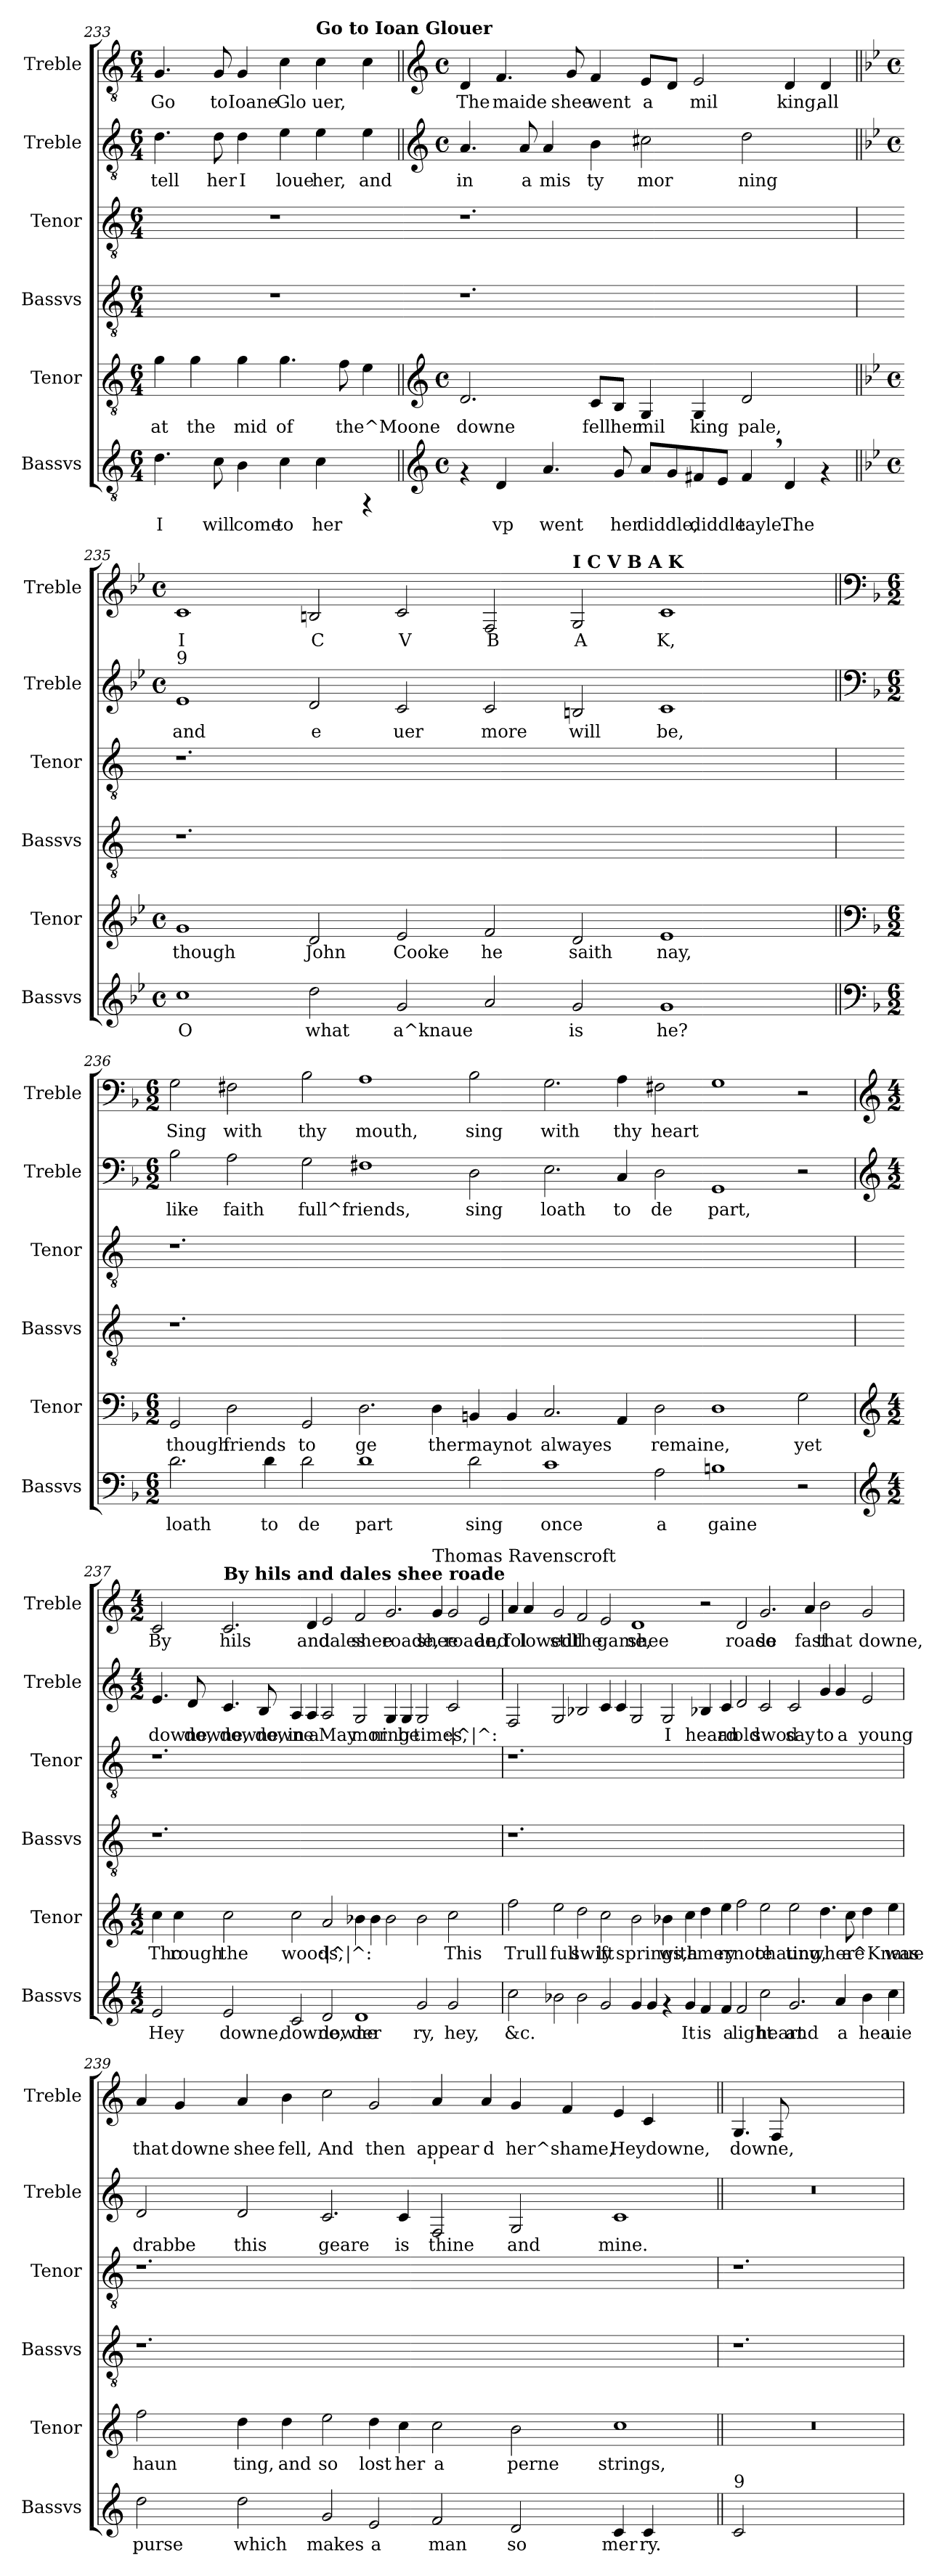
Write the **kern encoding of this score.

**kern	**text	**kern	**text	**kern	**kern	**kern	**text	**kern	**text
*part6	*part6	*part5	*part5	*part4	*part3	*part2	*part2	*part1	*part1
*staff6	*staff6	*staff5	*staff5	*staff4	*staff3	*staff2	*staff2	*staff1	*staff1
*I"Bassvs	*	*I"Tenor	*	*I"Bassvs	*I"Tenor	*I"Treble	*	*I"Treble	*
*I'Bassvs	*	*I'Tenor	*	*I'Bassvs	*I'Tenor	*I'Treble	*	*I'Treble	*
!!LO:LB:g=z
*clefGv2	*	*clefGv2	*	*clefGv2	*clefGv2	*clefGv2	*	*clefGv2	*
*k[]	*	*k[]	*	*k[]	*k[]	*k[]	*	*k[]	*
*C:	*	*C:	*	*C:	*C:	*C:	*	*C:	*
*M6/4	*	*M6/4	*	*M6/4	*M6/4	*M6/4	*	*M6/4	*
=233	=233	=233	=233	=233	=233	=233	=233	=233	=233
!	!LO:LY:b:cj	!	!LO:LY:b:cj	!	!	!	!LO:LY:b:cj	!	!LO:LY:b:cj
4.d\	I	4g\	at	1.r	1.r	4.d\	tell	4.G/	Go
!	!	!	!LO:LY:b:cj	!	!	!	!	!	!
.	.	4g\	the	.	.	.	.	.	.
!	!LO:LY:b:cj	!	!	!	!	!	!LO:LY:b:cj	!	!LO:LY:b:cj
8c\	will	.	.	.	.	8d\	her	8G/	to
!	!LO:LY:b:cj	!	!LO:LY:b:cj	!	!	!	!LO:LY:b:cj	!	!LO:LY:b:cj
4B\	come	4g\	mid	.	.	4d\	I	4G/	Ioane
!	!LO:LY:b:cj	!	!LO:LY:b:cj	!	!	!	!LO:LY:b:cj	!	!LO:LY:b:cj
4c\	to	4.g\	of	.	.	4e\	loue	4c\	Glo
!	!	!	!	!	!	!	!	!LO:TX:a:B:t=Go to Ioan Glouer	!
!	!LO:LY:b:cj	!	!	!	!	!	!LO:LY:b:cj	!	!LO:LY:b:cj
4c\	her	.	.	.	.	4e\	her,	4c\	uer,
!	!	!	!LO:LY:b:cj	!	!	!	!	!	!
.	.	8f\	the^Moone	.	.	.	.	.	.
!	!	!	!LO:LY:b:cj	!	!	!	!LO:LY:b:cj	!	!LO:LY:b:cj
4rFF	.	4e\	.	.	.	4e\	and	4c\	.
!!LO:PB:g=z
=234||	=234||	=234||	=234||	=234	=234	=234||	=234||	=234||	=234||
*clefG2	*	*clefG2	*	*	*	*clefG2	*	*clefG2	*
*M4/4	*	*M4/4	*	*	*	*M4/4	*	*M4/4	*
*met(c)	*	*met(c)	*	*	*	*met(c)	*	*met(c)	*
!	!	!	!LO:LY:b:cj	!	!	!	!LO:LY:b:cj	!	!LO:LY:b:cj
4rf	.	2.d/	downe	1.r	1.r	4.a/	in	4d/	The
!	!LO:LY:b:cj	!	!	!	!	!	!	!	!LO:LY:b:cj
4d/	vp	.	.	.	.	.	.	4.f/	maide
!	!	!	!	!	!	!	!LO:LY:b:cj	!	!
.	.	.	.	.	.	8a/	a	.	.
!	!LO:LY:b:cj	!	!	!	!	!	!LO:LY:b:cj	!	!
4.a/	went	.	.	.	.	4a/	mis	.	.
!	!	!	!	!	!	!	!	!	!LO:LY:b:cj
.	.	.	.	.	.	.	.	8g/	shee
!	!	!	!LO:LY:b:cj	!	!	!	!LO:LY:b:cj	!	!LO:LY:b:cj
.	.	8c/L	fell	.	.	4b\	ty	4f/	went
!	!LO:LY:b:cj	!	!LO:LY:b:cj	!	!	!	!	!	!
8g/	her	8B/J	her	.	.	.	.	.	.
!	!LO:LY:b:cj	!	!LO:LY:b:cj	!	!	!	!LO:LY:b:cj	!	!LO:LY:b:cj
8a/L	diddle,	4G/	mil	.	.	2cc#X\	mor	8e/L	a
!	!LO:LY:b:cj	!	!	!	!	!	!	!	!LO:LY:b:cj
8g/	.	.	.	.	.	.	.	8d/J	.
!	!LO:LY:b:cj	!	!LO:LY:b:cj	!	!	!	!	!	!LO:LY:b:cj
8f#X/	diddle	4G/	king	.	.	.	.	2e/	mil
!	!LO:LY:b:cj	!	!	!	!	!	!	!	!
8e/J	.	.	.	.	.	.	.	.	.
!	!LO:LY:b:cj	!	!LO:LY:b:cj	!	!	!	!LO:LY:b:cj	!	!
4f#,>/	tayle.	2d/	pale,	2.ryy	2.ryy	2dd\	ning	.	.
!	!LO:LY:b:cj	!	!	!	!	!	!	!	!LO:LY:b:cj
4d/	The	.	.	.	.	.	.	4d/	king,
!	!	!	!	!	!	!	!	!	!LO:LY:b:cj
4rf	.	4ryy	.	.	.	4ryy	.	4d/	all
!!LO:LB:g=z
=235||	=235||	=235||	=235||	=235	=235	=235||	=235||	=235||	=235||
*k[b-e-]	*	*k[b-e-]	*	*	*	*k[b-e-]	*	*k[b-e-]	*
*B-:	*	*B-:	*	*	*	*B-:	*	*B-:	*
*M4/4	*	*M4/4	*	*	*	*M4/4	*	*M4/4	*
*met(c)	*	*met(c)	*	*	*	*met(c)	*	*met(c)	*
!	!	!	!	!	!	!LO:TX:a:t=9	!	!	!
!	!LO:LY:b:cj	!	!LO:LY:b:cj	!	!	!	!LO:LY:b:cj	!	!LO:LY:b:cj
1cc	O	1g	though	1.r	1.r	1e-	and	1c	I
!	!LO:LY:b:cj	!	!LO:LY:b:cj	!	!	!	!LO:LY:b:cj	!	!LO:LY:b:cj
2dd\	what	2d/	John	.	.	2d/	e	2Bn/	C
!	!LO:LY:b:cj	!	!LO:LY:b:cj	!	!	!	!LO:LY:b:cj	!	!LO:LY:b:cj
2g/	a^knaue	2e-/	Cooke	0ryy	0ryy	2c/	uer	2c/	V
!	!LO:LY:b:cj	!	!LO:LY:b:cj	!	!	!	!LO:LY:b:cj	!	!LO:LY:b:cj
2a/	.	2f/	he	.	.	2c/	more	2F/	B
!	!	!	!	!	!	!	!	!LO:TX:a:B:t=I C V B A K	!
!	!LO:LY:b:cj	!	!LO:LY:b:cj	!	!	!	!LO:LY:b:cj	!	!LO:LY:b:cj
2g/	is	2d/	saith	.	.	2Bn/	will	2G/	A
!	!LO:LY:b:cj	!	!LO:LY:b:cj	!	!	!	!LO:LY:b:cj	!	!LO:LY:b:cj
1g	he?	1e-	nay,	.	.	1c	be,	1c	K,
.	.	.	.	2ryy	2ryy	.	.	.	.
!!LO:PB:g=z
=236||	=236||	=236||	=236||	=236	=236	=236||	=236||	=236||	=236||
*clefF4	*	*clefF4	*	*	*	*clefF4	*	*clefF4	*
*k[b-]	*	*k[b-]	*	*	*	*k[b-]	*	*k[b-]	*
*F:	*	*F:	*	*	*	*F:	*	*F:	*
*M6/2	*	*M6/2	*	*	*	*M6/2	*	*M6/2	*
!	!LO:LY:b:cj	!	!LO:LY:b:cj	!	!	!	!LO:LY:b:cj	!	!LO:LY:b:cj
2.d\	loath	2GG/	though	1.r	1.r	2B-\	like	2G\	Sing
!	!	!	!LO:LY:b:cj	!	!	!	!LO:LY:b:cj	!	!LO:LY:b:cj
.	.	2D\	friends	.	.	2A\	faith	2F#X\	with
!	!LO:LY:b:cj	!	!	!	!	!	!	!	!
4d\	to	.	.	.	.	.	.	.	.
!	!LO:LY:b:cj	!	!LO:LY:b:cj	!	!	!	!LO:LY:b:cj	!	!LO:LY:b:cj
2d\	de	2GG/	to	.	.	2G\	full^friends,	2B-\	thy
!	!LO:LY:b:cj	!	!LO:LY:b:cj	!	!	!	!LO:LY:b:cj	!	!LO:LY:b:cj
1d	part	2.D\	ge	00ryy	00ryy	1F#X	.	1A	mouth,
!	!	!	!LO:LY:b:cj	!	!	!	!	!	!
.	.	4D\	ther	.	.	.	.	.	.
!	!LO:LY:b:cj	!	!LO:LY:b:cj	!	!	!	!LO:LY:b:cj	!	!LO:LY:b:cj
2d\	sing	4BBn/	maynot	.	.	2D\	sing	2B-\	sing
!	!	!	!LO:LY:b:cj	!	!	!	!	!	!
.	.	4BB/	.	.	.	.	.	.	.
!	!LO:LY:b:cj	!	!LO:LY:b:cj	!	!	!	!LO:LY:b:cj	!	!LO:LY:b:cj
1c	once	2.C/	alwayes	.	.	2.E\	loath	2.G\	with
!	!	!	!LO:LY:b:cj	!	!	!	!LO:LY:b:cj	!	!LO:LY:b:cj
.	.	4AA/	.	.	.	4C/	to	4A\	thy
!	!LO:LY:b:cj	!	!LO:LY:b:cj	!	!	!	!LO:LY:b:cj	!	!LO:LY:b:cj
2A\	a	2D\	remaine,	.	.	2D\	de	2F#X\	heart
!	!LO:LY:b:cj	!	!LO:LY:b:cj	!	!	!	!LO:LY:b:cj	!	!LO:LY:b:cj
1Bn	gaine	1D	.	.	.	1GG	part,	1G	.
!	!	!	!LO:LY:b:cj	!	!	!	!	!	!
2r	.	2G\	yet	2ryy	2ryy	2r	.	2r	.
!!LO:LB:g=z
=237	=237	=237	=237	=237	=237	=237	=237	=237	=237
*clefG2	*	*clefG2	*	*	*	*clefG2	*	*clefG2	*
*k[]	*	*k[]	*	*	*	*k[]	*	*k[]	*
*C:	*	*C:	*	*	*	*C:	*	*C:	*
*M4/2	*	*M4/2	*	*	*	*M4/2	*	*M4/2	*
!	!LO:LY:b:cj	!	!LO:LY:b:cj	!	!	!	!LO:LY:b:cj	!	!LO:LY:b:cj
2e/	Hey	4cc\	Tho	1.r	1.r	4.e/	downe,	2c/	By
!	!	!	!LO:LY:b:cj	!	!	!	!	!	!
.	.	4cc\	rough	.	.	.	.	.	.
!	!	!	!	!	!	!	!LO:LY:b:cj	!	!
.	.	.	.	.	.	8d/	downe,	.	.
!	!	!	!	!	!	!	!	!LO:TX:a:B:t=By hils and dales shee roade	!
!	!LO:LY:b:cj	!	!LO:LY:b:cj	!	!	!	!LO:LY:b:cj	!	!LO:LY:b:cj
2e/	downe,	2cc\	the	.	.	4.c/	downe,	2.c/	hils
!	!	!	!	!	!	!	!LO:LY:b:cj	!	!
.	.	.	.	.	.	8B/	downe	.	.
!	!LO:LY:b:cj	!	!LO:LY:b:cj	!	!	!	!LO:LY:b:cj	!	!
2c/	downe,	2cc\	woods,	.	.	4A/	in	.	.
!	!	!	!	!	!	!	!LO:LY:b:cj	!	!LO:LY:b:cj
.	.	.	.	.	.	4A/	a	4d/	and
!	!LO:LY:b:cj	!	!LO:LY:b:cj	!	!	!	!LO:LY:b:cj	!	!LO:LY:b:cj
2d/	downe	2a/	:|^|^:	0.ryy	0.ryy	2A/	May	2e/	dales
!	!LO:LY:b:cj	!	!LO:LY:b:cj	!	!	!	!LO:LY:b:cj	!	!LO:LY:b:cj
1d	der	4b-X\	.	.	.	2G/	mor	2f/	shee
!	!	!	!LO:LY:b:cj	!	!	!	!	!	!
.	.	4b-\	.	.	.	.	.	.	.
!	!	!	!LO:LY:b:cj	!	!	!	!LO:LY:b:cj	!	!LO:LY:b:cj
.	.	2b-\	.	.	.	4G/	ning	2.g/	roade,
!	!	!	!	!	!	!	!LO:LY:b:cj	!	!
.	.	.	.	.	.	4G/	be	.	.
!	!LO:LY:b:cj	!	!LO:LY:b:cj	!	!	!	!LO:LY:b:cj	!	!
2g/	ry,	2b-\	.	.	.	2G/	times,	.	.
!	!	!	!	!	!	!	!	!LO:TX:a:t=Thomas Ravenscroft	!
!	!	!	!	!	!	!	!	!	!LO:LY:b:cj
.	.	.	.	.	.	.	.	4g/	shee
!	!LO:LY:b:cj	!	!LO:LY:b:cj	!	!	!	!LO:LY:b:cj	!	!LO:LY:b:cj
2g/	hey,	2cc\	This	.	.	2c/	:|^|^:	2g/	roade,
!	!	!	!	!	!	!	!	!	!LO:LY:b:cj
2ryy	.	2ryy	.	.	.	2ryy	.	2e/	and
!!LO:LB:g=z
=238	=238	=238	=238	=238	=238	=238	=238	=238	=238
!	!LO:LY:b:cj	!	!LO:LY:b:cj	!	!	!	!LO:LY:b:cj	!	!LO:LY:b:cj
2cc\	&c.	2ff\	Trull	1.r	1.r	2F/	.	4a/	fol
!	!	!	!	!	!	!	!	!	!LO:LY:b:cj
.	.	.	.	.	.	.	.	4a/	lowed
!	!LO:LY:b:cj	!	!LO:LY:b:cj	!	!	!	!LO:LY:b:cj	!	!LO:LY:b:cj
2b-X\	.	2ee\	full	.	.	2G/	.	2g/	still
!	!LO:LY:b:cj	!	!LO:LY:b:cj	!	!	!	!LO:LY:b:cj	!	!LO:LY:b:cj
2b-\	.	2dd\	swift	.	.	2B-X/	.	2f/	the
!	!LO:LY:b:cj	!	!LO:LY:b:cj	!	!	!	!LO:LY:b:cj	!	!LO:LY:b:cj
2g/	.	2cc\	ly	00ryy	00ryy	4c/	.	2e/	game,
!	!	!	!	!	!	!	!LO:LY:b:cj	!	!
.	.	.	.	.	.	4c/	.	.	.
!	!LO:LY:b:cj	!	!LO:LY:b:cj	!	!	!	!LO:LY:b:cj	!	!LO:LY:b:cj
4g/	.	2b\	springs,	.	.	2G/	.	1d	shee
!	!LO:LY:b:cj	!	!	!	!	!	!	!	!
4g/	.	.	.	.	.	.	.	.	.
!	!	!	!LO:LY:b:cj	!	!	!	!LO:LY:b:cj	!	!
4rf	.	4b-X\	with	.	.	2G/	I	.	.
!	!LO:LY:b:cj	!	!LO:LY:b:cj	!	!	!	!	!	!
4g/	It	4cc\	a	.	.	.	.	.	.
!	!LO:LY:b:cj	!	!LO:LY:b:cj	!	!	!	!LO:LY:b:cj	!	!
4f/	is	4dd\	mer	.	.	4B-X/	heard	2r	.
!	!LO:LY:b:cj	!	!LO:LY:b:cj	!	!	!	!LO:LY:b:cj	!	!
4f/	a	4ee\	ry	.	.	4c/	an	.	.
!	!LO:LY:b:cj	!	!LO:LY:b:cj	!	!	!	!LO:LY:b:cj	!	!LO:LY:b:cj
2f/	light	2ff\	note	.	.	2d/	old	2d/	roade
!	!LO:LY:b:cj	!	!LO:LY:b:cj	!	!	!	!LO:LY:b:cj	!	!LO:LY:b:cj
2cc\	heart	2ee\	chaun	.	.	2c/	swod	2.g/	so
!	!LO:LY:b:cj	!	!LO:LY:b:cj	!	!	!	!LO:LY:b:cj	!	!
2.g/	and	2ee\	ting,	.	.	2c/	say	.	.
!	!	!	!	!	!	!	!	!	!LO:LY:b:cj
.	.	.	.	.	.	.	.	4a/	fast
!	!	!	!LO:LY:b:cj	!	!	!	!LO:LY:b:cj	!	!LO:LY:b:cj
.	.	4.dd\	where	.	.	4g/	to	2b\	that
!	!LO:LY:b:cj	!	!	!	!	!	!LO:LY:b:cj	!	!
4a/	a	.	.	.	.	4g/	a	.	.
!	!	!	!LO:LY:b:cj	!	!	!	!	!	!
.	.	8cc\	a^Knaue	.	.	.	.	.	.
!	!LO:LY:b:cj	!	!LO:LY:b:cj	!	!	!	!LO:LY:b:cj	!	!LO:LY:b:cj
4b-\	hea-	4dd\	.	2ryy	2ryy	2e/	young	2g/	downe,
!	!LO:LY:b:cj	!	!LO:LY:b:cj	!	!	!	!	!	!
4cc\	-uie	4ee\	was	.	.	.	.	.	.
!!LO:PB:g=z
=239	=239	=239	=239	=239	=239	=239	=239	=239	=239
!	!LO:LY:b:cj	!	!LO:LY:b:cj	!	!	!	!LO:LY:b:cj	!	!LO:LY:b:cj
2dd\	purse	2ff\	haun	1.r	1.r	2d/	drabbe	4a/	that
!	!	!	!	!	!	!	!	!	!LO:LY:b:cj
.	.	.	.	.	.	.	.	4g/	downe
!	!LO:LY:b:cj	!	!LO:LY:b:cj	!	!	!	!LO:LY:b:cj	!	!LO:LY:b:cj
2dd\	which	4dd\	ting,	.	.	2d/	this	4a/	shee
!	!	!	!LO:LY:b:cj	!	!	!	!	!	!LO:LY:b:cj
.	.	4dd\	and	.	.	.	.	4b\	fell,
!	!LO:LY:b:cj	!	!LO:LY:b:cj	!	!	!	!LO:LY:b:cj	!	!LO:LY:b:cj
2g/	makes	2ee\	so	.	.	2.c/	geare	2cc\	And
!	!LO:LY:b:cj	!	!LO:LY:b:cj	!	!	!	!	!	!LO:LY:b:cj
2e/	a	4dd\	lost	0ryy	0ryy	.	.	2g/	then
!	!	!	!LO:LY:b:cj	!	!	!	!LO:LY:b:cj	!	!
.	.	4cc\	her	.	.	4c/	is	.	.
!	!	!	!	!	!	!LO:TX:a:t='	!	!	!
!	!LO:LY:b:cj	!	!LO:LY:b:cj	!	!	!	!LO:LY:b:cj	!	!LO:LY:b:cj
2f/	man	2cc\	a	.	.	2F/	thine	4a/	appear
!	!	!	!	!	!	!	!	!	!LO:LY:b:cj
.	.	.	.	.	.	.	.	4a/	d
!	!LO:LY:b:cj	!	!LO:LY:b:cj	!	!	!	!LO:LY:b:cj	!	!LO:LY:b:cj
2d/	so	2b\	perne	.	.	2G/	and	4g/	her^shame,
!	!	!	!	!	!	!	!	!	!LO:LY:b:cj
.	.	.	.	.	.	.	.	4f/	.
!	!LO:LY:b:cj	!	!LO:LY:b:cj	!	!	!	!LO:LY:b:cj	!	!LO:LY:b:cj
4c/	mer	1cc	strings,	.	.	1c	mine.	4e/	Heydowne,
!	!LO:LY:b:cj	!	!	!	!	!	!	!	!LO:LY:b:cj
4c/	ry.	.	.	.	.	.	.	4c/	.
2ryy	.	.	.	2ryy	2ryy	.	.	2ryy	.
=240||	=240||	=240||	=240||	=240	=240	=240||	=240||	=240||	=240||
!LO:TX:a:t=9	!	!	!	!	!	!	!	!	!
!	!LO:LY:b:cj	!	!	!	!	!	!	!	!LO:LY:b:cj
2c/	.	0r	.	1.r	1.r	0r	.	4.G/	downe,
!	!	!	!	!	!	!	!	!	!LO:LY:b:cj
.	.	.	.	.	.	.	.	8F/	.
1.ryy	.	.	.	.	.	.	.	1.ryy	.
.	.	.	.	2ryy	2ryy	.	.	.	.
=	=	=	=	=	=	=	=	=	=
*-	*-	*-	*-	*-	*-	*-	*-	*-	*-
